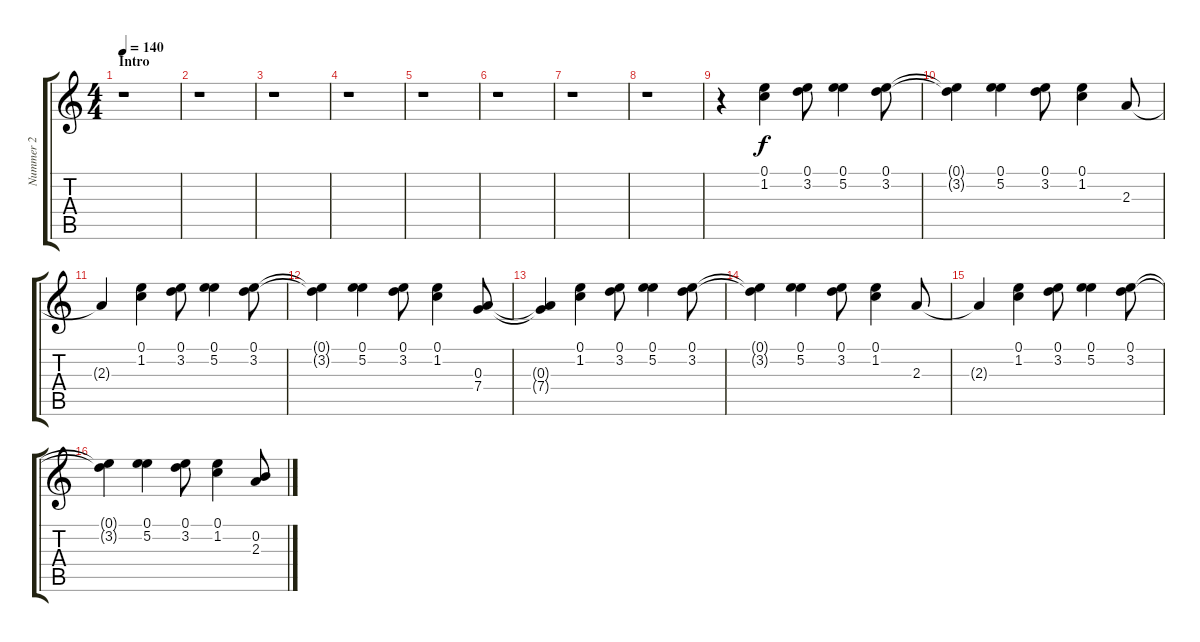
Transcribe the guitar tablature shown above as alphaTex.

\track ("Nummer 2" "Nummer 2") {instrument electricguitarclean}
\staff {score tabs}
\tuning (E4 B3 G3 D3 A2 E2) {hide}
\ts (4 4)
\section ("" "Intro")
\tempo 140
\clef g2
\ks c
r.1{dy f instrument electricguitarclean} |
r.1 |
r.1 |
r.1 |
r.1 |
r.1 |
r.1 |
r.1 |
r.4 (0.1 1.2).4 (0.1 3.2).8 (0.1 5.2).4 (0.1 3.2).8 |
(0.1{t} 3.2{t}).4 (0.1 5.2).4 (0.1 3.2).8 (0.1 1.2).4 2.3.8 |
2.3{t}.4 (0.1 1.2).4 (0.1 3.2).8 (0.1 5.2).4 (0.1 3.2).8 |
(0.1{t} 3.2{t}).4 (0.1 5.2).4 (0.1 3.2).8 (0.1 1.2).4 (0.3 7.4).8 |
(0.3{t} 7.4{t}).4 (0.1 1.2).4 (0.1 3.2).8 (0.1 5.2).4 (0.1 3.2).8 |
(0.1{t} 3.2{t}).4 (0.1 5.2).4 (0.1 3.2).8 (0.1 1.2).4 2.3.8 |
2.3{t}.4 (0.1 1.2).4 (0.1 3.2).8 (0.1 5.2).4 (0.1 3.2).8 |
(0.1{t} 3.2{t}).4 (0.1 5.2).4 (0.1 3.2).8 (0.1 1.2).4 (0.2 2.3).8
